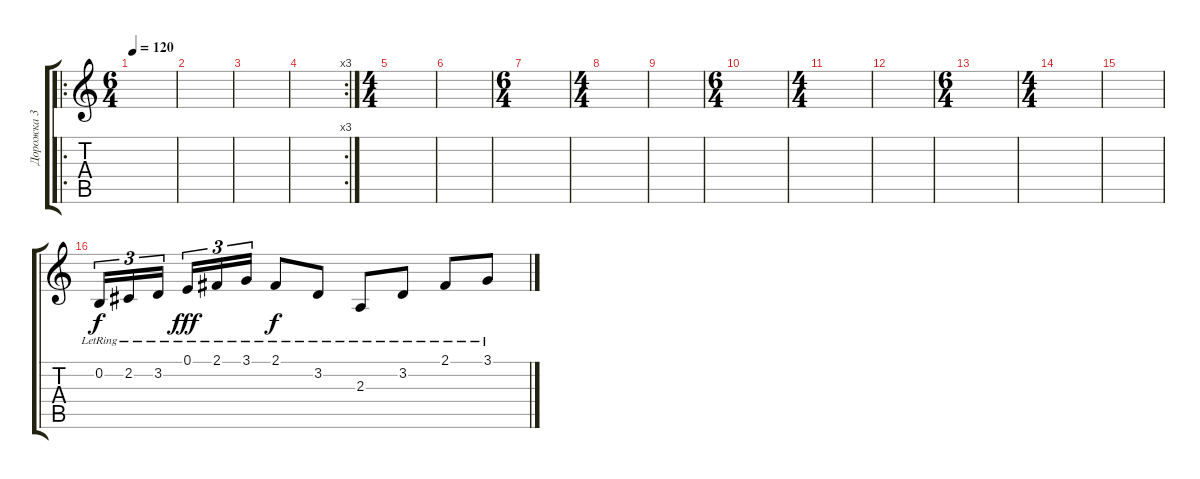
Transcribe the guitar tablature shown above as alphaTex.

\track ("Дорожка 3" "Дорожка 3") {instrument violin}
\staff {score tabs}
\tuning (E4 B3 G3 D3 A2 E2) {hide}
\ro
\ts (6 4)
\tempo 120
\clef g2
\ks c
|
|
|
\rc 3
|
\ts (4 4)
|
|
\ts (6 4)
|
\ts (4 4)
|
|
\ts (6 4)
|
\ts (4 4)
|
|
\ts (6 4)
|
\ts (4 4)
|
|
0.2{lr}.16{tu (3 2)} 2.2{lr}.16{tu (3 2)} 3.2{lr}.16{tu (3 2) beam splitsecondary} 0.1{lr}.16{tu (3 2) dy fff} 2.1{lr}.16{tu (3 2)} 3.1{lr}.16{tu (3 2)} 2.1{lr}.8{dy f} 3.2{lr}.8 2.3{lr}.8 3.2{lr}.8 2.1{lr}.8 3.1{lr}.8
